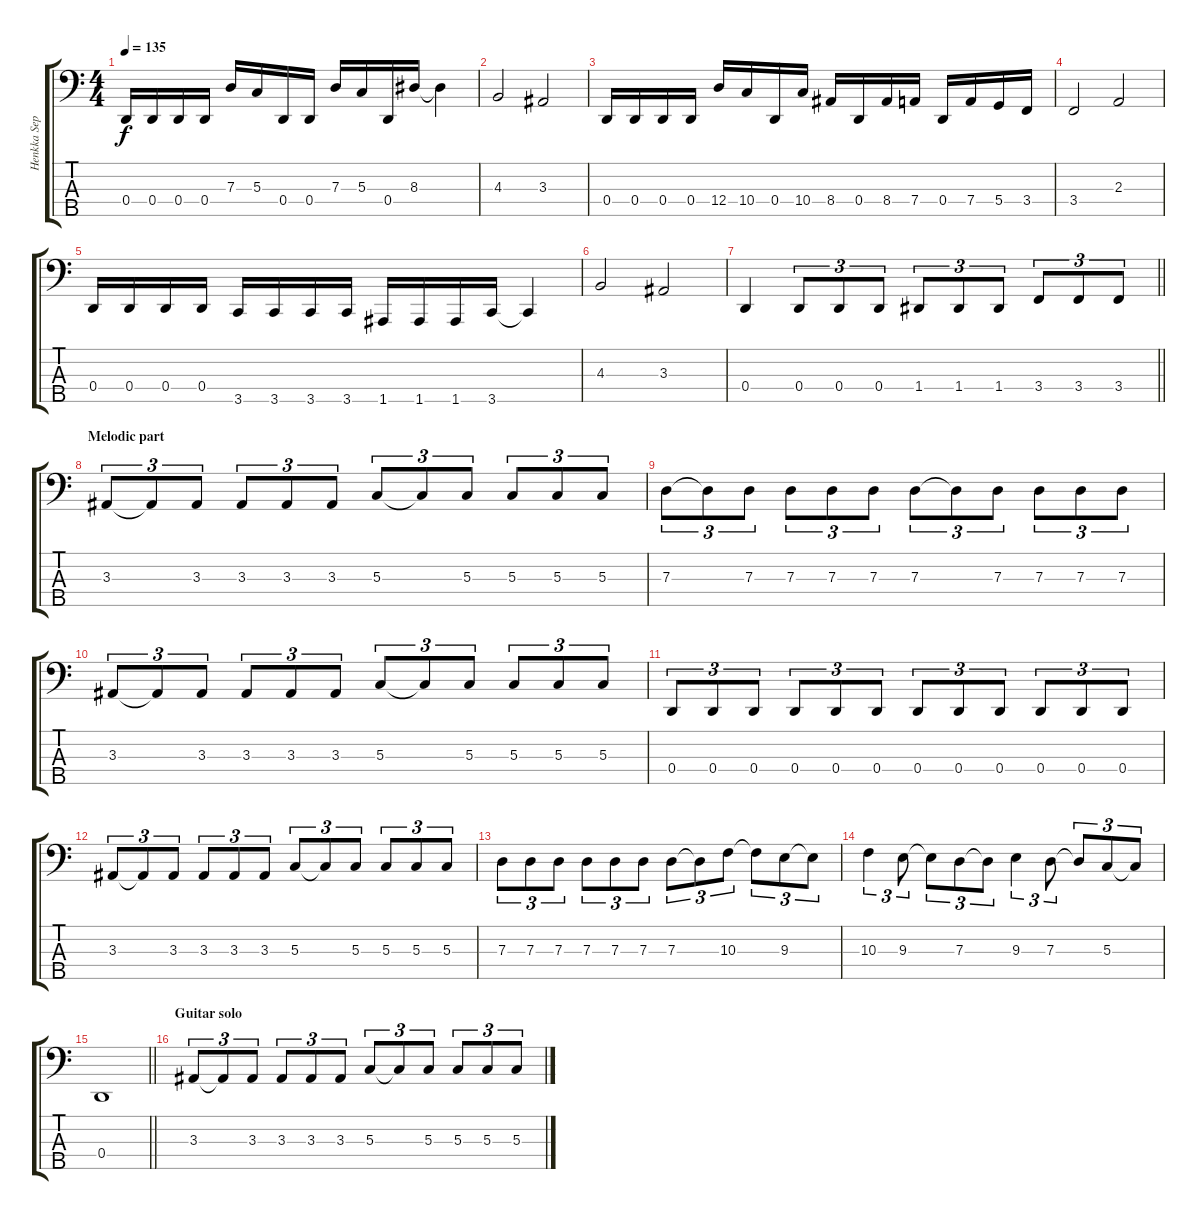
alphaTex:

\track ("Henkka Seppälä" "Henkka Sep") {instrument electricbasspick}
\staff {score tabs}
\tuning (F2 C2 G1 D1 A0) {hide}
\ts (4 4)
\tempo 135
\clef f4
\ks c
0.4.16{dy f} 0.4.16 0.4.16 0.4.16 7.3.16 5.3.16 0.4.16 0.4.16 7.3.16 5.3.16 0.4.16 8.3.16 8.3{t}.4 |
4.3.2 3.3.2 |
0.4.16 0.4.16 0.4.16 0.4.16 12.4.16 10.4.16 0.4.16 10.4.16 8.4.16 0.4.16 8.4.16 7.4.16 0.4.16 7.4.16 5.4.16 3.4.16 |
3.4.2 2.3.2 |
0.4.16 0.4.16 0.4.16 0.4.16 3.5.16 3.5.16 3.5.16 3.5.16 1.5.16 1.5.16 1.5.16 3.5.16 3.5{t}.4 |
4.3.2 3.3.2 |
\barLineRight lightlight
0.4.4 0.4.8{tu (3 2)} 0.4.8{tu (3 2)} 0.4.8{tu (3 2)} 1.4.8{tu (3 2)} 1.4.8{tu (3 2)} 1.4.8{tu (3 2)} 3.4.8{tu (3 2)} 3.4.8{tu (3 2)} 3.4.8{tu (3 2)} |
\section ("" "Melodic part")
3.3.8{tu (3 2)} 3.3{t}.8{tu (3 2)} 3.3.8{tu (3 2)} 3.3.8{tu (3 2)} 3.3.8{tu (3 2)} 3.3.8{tu (3 2)} 5.3.8{tu (3 2)} 5.3{t}.8{tu (3 2)} 5.3.8{tu (3 2)} 5.3.8{tu (3 2)} 5.3.8{tu (3 2)} 5.3.8{tu (3 2)} |
7.3.8{tu (3 2)} 7.3{t}.8{tu (3 2)} 7.3.8{tu (3 2)} 7.3.8{tu (3 2)} 7.3.8{tu (3 2)} 7.3.8{tu (3 2)} 7.3.8{tu (3 2)} 7.3{t}.8{tu (3 2)} 7.3.8{tu (3 2)} 7.3.8{tu (3 2)} 7.3.8{tu (3 2)} 7.3.8{tu (3 2)} |
3.3.8{tu (3 2)} 3.3{t}.8{tu (3 2)} 3.3.8{tu (3 2)} 3.3.8{tu (3 2)} 3.3.8{tu (3 2)} 3.3.8{tu (3 2)} 5.3.8{tu (3 2)} 5.3{t}.8{tu (3 2)} 5.3.8{tu (3 2)} 5.3.8{tu (3 2)} 5.3.8{tu (3 2)} 5.3.8{tu (3 2)} |
0.4.8{tu (3 2)} 0.4.8{tu (3 2)} 0.4.8{tu (3 2)} 0.4.8{tu (3 2)} 0.4.8{tu (3 2)} 0.4.8{tu (3 2)} 0.4.8{tu (3 2)} 0.4.8{tu (3 2)} 0.4.8{tu (3 2)} 0.4.8{tu (3 2)} 0.4.8{tu (3 2)} 0.4.8{tu (3 2)} |
3.3.8{tu (3 2)} 3.3{t}.8{tu (3 2)} 3.3.8{tu (3 2)} 3.3.8{tu (3 2)} 3.3.8{tu (3 2)} 3.3.8{tu (3 2)} 5.3.8{tu (3 2)} 5.3{t}.8{tu (3 2)} 5.3.8{tu (3 2)} 5.3.8{tu (3 2)} 5.3.8{tu (3 2)} 5.3.8{tu (3 2)} |
7.3.8{tu (3 2)} 7.3.8{tu (3 2)} 7.3.8{tu (3 2)} 7.3.8{tu (3 2)} 7.3.8{tu (3 2)} 7.3.8{tu (3 2)} 7.3.8{tu (3 2)} 7.3{t}.8{tu (3 2)} 10.3.8{tu (3 2)} 10.3{t}.8{tu (3 2)} 9.3.8{tu (3 2)} 9.3{t}.8{tu (3 2)} |
10.3.4{tu (3 2)} 9.3.8{tu (3 2)} 9.3{t}.8{tu (3 2)} 7.3.8{tu (3 2)} 7.3{t}.8{tu (3 2)} 9.3.4{tu (3 2)} 7.3.8{tu (3 2)} 7.3{t}.8{tu (3 2)} 5.3.8{tu (3 2)} 5.3{t}.8{tu (3 2)} |
\barLineRight lightlight
0.4.1 |
\section ("" "Guitar solo")
3.3.8{tu (3 2)} 3.3{t}.8{tu (3 2)} 3.3.8{tu (3 2)} 3.3.8{tu (3 2)} 3.3.8{tu (3 2)} 3.3.8{tu (3 2)} 5.3.8{tu (3 2)} 5.3{t}.8{tu (3 2)} 5.3.8{tu (3 2)} 5.3.8{tu (3 2)} 5.3.8{tu (3 2)} 5.3.8{tu (3 2)}
